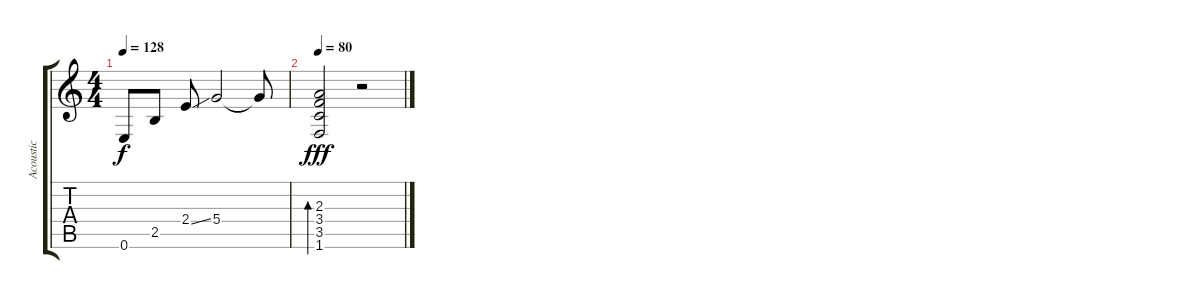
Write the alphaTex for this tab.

\track ("Acoustic" "Acoustic") {instrument acousticguitarsteel}
\staff {score tabs}
\tuning (E4 B3 G3 D3 A2 E2) {hide}
\ts (4 4)
\tempo 128
\clef g2
\ks c
0.6.8{dy f balance 8} 2.5.8 2.4{ss}.8 5.4.2 5.4{t}.8 |
\tempo 80
(2.3 3.4 3.5 1.6).2{bd 480 dy fff volume 12} r.2
